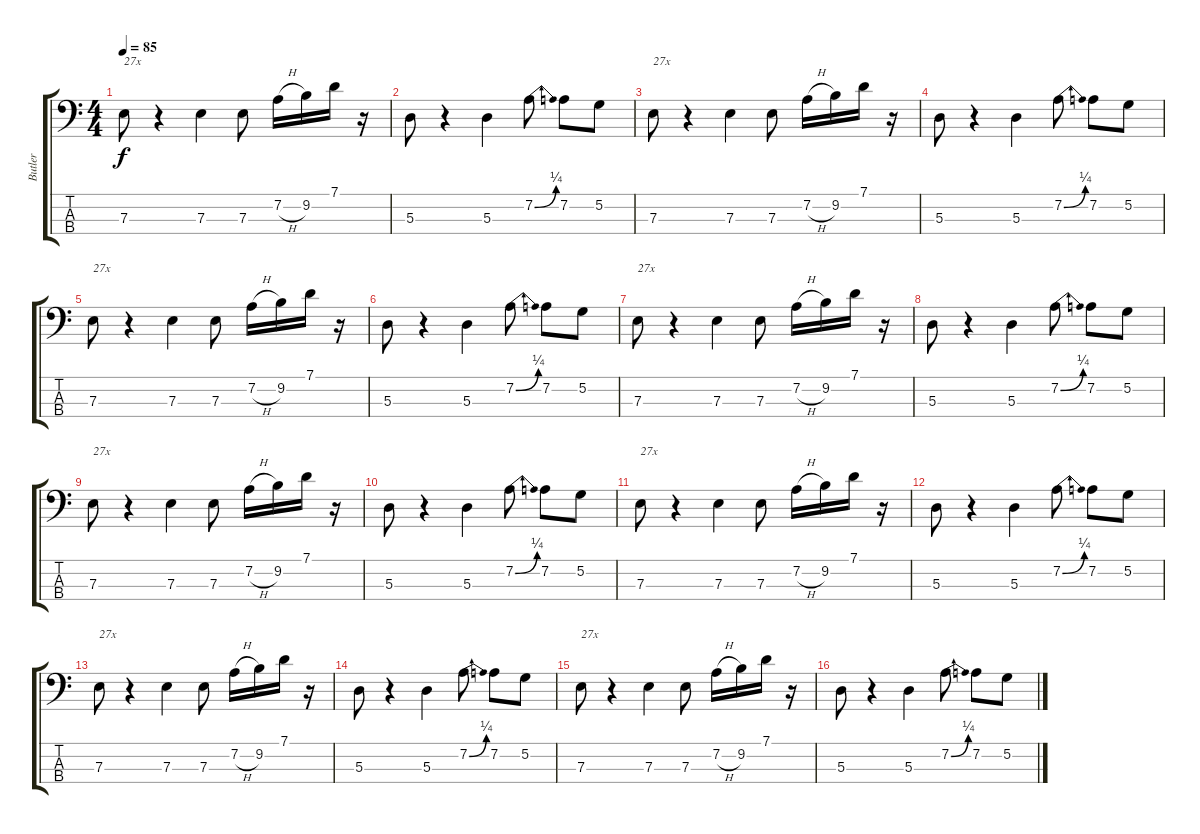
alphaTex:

\track ("Butler" "Butler") {instrument electricbassfinger}
\staff {score tabs}
\tuning (G2 D2 A1 E1) {hide}
\ts (4 4)
\tempo 85
\clef f4
\ks c
7.3.8{txt "27x" dy f} r.4 7.3.4 7.3.8 7.2{h}.16 9.2.16 7.1.16 r.16 |
5.3.8 r.4 5.3.4 7.2{be (bend 0 0 60 1)}.8 7.2.8 5.2.8 |
7.3.8{txt "27x"} r.4 7.3.4 7.3.8 7.2{h}.16 9.2.16 7.1.16 r.16 |
5.3.8 r.4 5.3.4 7.2{be (bend 0 0 60 1)}.8 7.2.8 5.2.8 |
7.3.8{txt "27x"} r.4 7.3.4 7.3.8 7.2{h}.16 9.2.16 7.1.16 r.16 |
5.3.8 r.4 5.3.4 7.2{be (bend 0 0 60 1)}.8 7.2.8 5.2.8 |
7.3.8{txt "27x"} r.4 7.3.4 7.3.8 7.2{h}.16 9.2.16 7.1.16 r.16 |
5.3.8 r.4 5.3.4 7.2{be (bend 0 0 60 1)}.8 7.2.8 5.2.8 |
7.3.8{txt "27x"} r.4 7.3.4 7.3.8 7.2{h}.16 9.2.16 7.1.16 r.16 |
5.3.8 r.4 5.3.4 7.2{be (bend 0 0 60 1)}.8 7.2.8 5.2.8 |
7.3.8{txt "27x"} r.4 7.3.4 7.3.8 7.2{h}.16 9.2.16 7.1.16 r.16 |
5.3.8 r.4 5.3.4 7.2{be (bend 0 0 60 1)}.8 7.2.8 5.2.8 |
7.3.8{txt "27x"} r.4 7.3.4 7.3.8 7.2{h}.16 9.2.16 7.1.16 r.16 |
5.3.8 r.4 5.3.4 7.2{be (bend 0 0 60 1)}.8 7.2.8 5.2.8 |
7.3.8{txt "27x"} r.4 7.3.4 7.3.8 7.2{h}.16 9.2.16 7.1.16 r.16 |
5.3.8 r.4 5.3.4 7.2{be (bend 0 0 60 1)}.8 7.2.8 5.2.8
